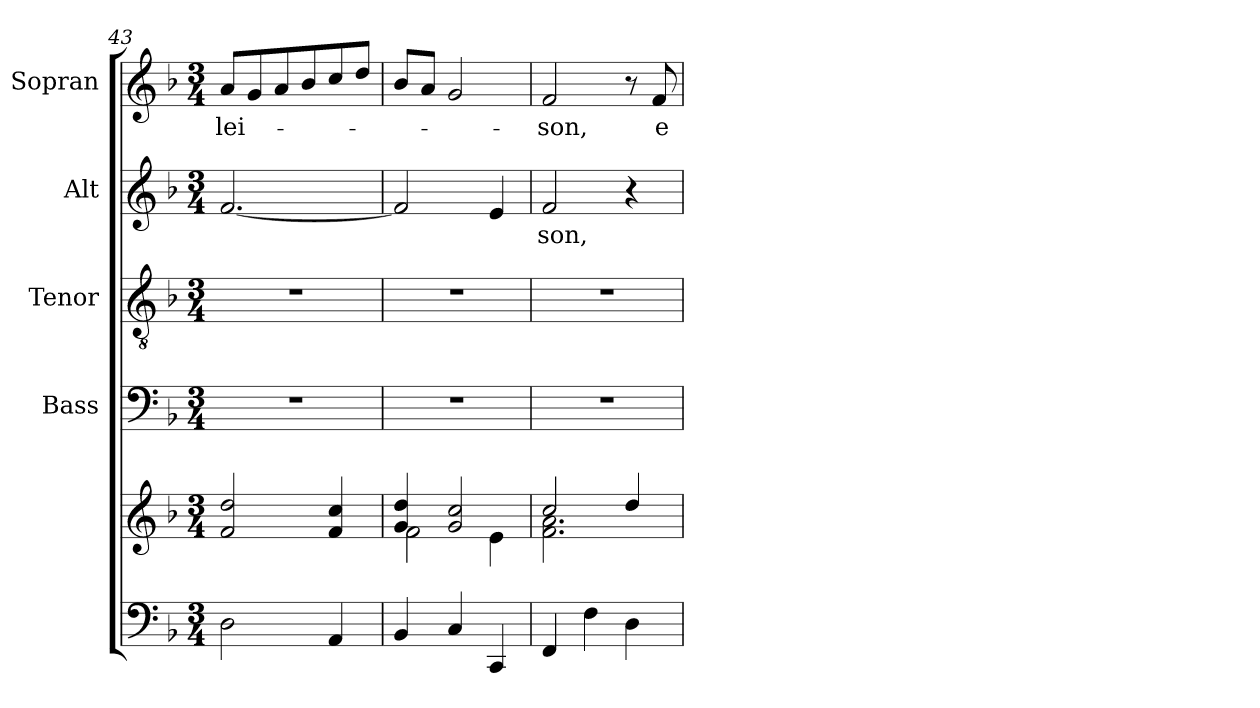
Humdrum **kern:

**kern	**kern	**kern	**kern	**kern	**text	**kern	**text
*part5	*part5	*part4	*part3	*part2	*part2	*part1	*part1
*staff6	*staff5	*staff4	*staff3	*staff2	*staff2	*staff1	*staff1
*	*	*I"Bass	*I"Tenor	*I"Alt	*	*I"Sopran	*
*	*	*I'B.	*I'T.	*I'A.	*	*I'S.	*
*clefF4	*clefG2	*clefF4	*clefGv2	*clefG2	*	*clefG2	*
*k[b-]	*k[b-]	*k[b-]	*k[b-]	*k[b-]	*	*k[b-]	*
*F:	*F:	*F:	*F:	*F:	*	*F:	*
*M3/4	*M3/4	*M3/4	*M3/4	*M3/4	*	*M3/4	*
=43	=43	=43	=43	=43	=43	=43	=43
!	!	!	!	!	!	!	!LO:LY:b
2D\	2f/ 2dd/	2.r	2.r	[2.f/	.	8a/L	-lei-
.	.	.	.	.	.	8g/	.
.	.	.	.	.	.	8a/	.
.	.	.	.	.	.	8b-/	.
4AA/	4f/ 4cc/	.	.	.	.	8cc/	.
.	.	.	.	.	.	8dd/J	.
=44	=44	=44	=44	=44	=44	=44	=44
*	*^	*	*	*	*	*	*
4BB-/	4g/ 4dd/	2f\	2.r	2.r	2f/]	.	8b-/L	.
.	.	.	.	.	.	.	8a/J	.
4C/	2g/ 2cc/	.	.	.	.	.	2g/	.
4CC/	.	4e\	.	.	4e/	.	.	.
=45	=45	=45	=45	=45	=45	=45	=45	=45
!	!	!	!	!	!	!LO:LY:b	!	!LO:LY:b
4FF/	2cc/	2.f\ 2.a\	2.r	2.r	2f/	-son,	2f/	-son,
4F\	.	.	.	.	.	.	.	.
4D\	4dd/	.	.	.	4r	.	8r	.
!	!	!	!	!	!	!	!	!LO:LY:b
.	.	.	.	.	.	.	8f/	e-
*	*v	*v	*	*	*	*	*	*
=	=	=	=	=	=	=	=
*-	*-	*-	*-	*-	*-	*-	*-
